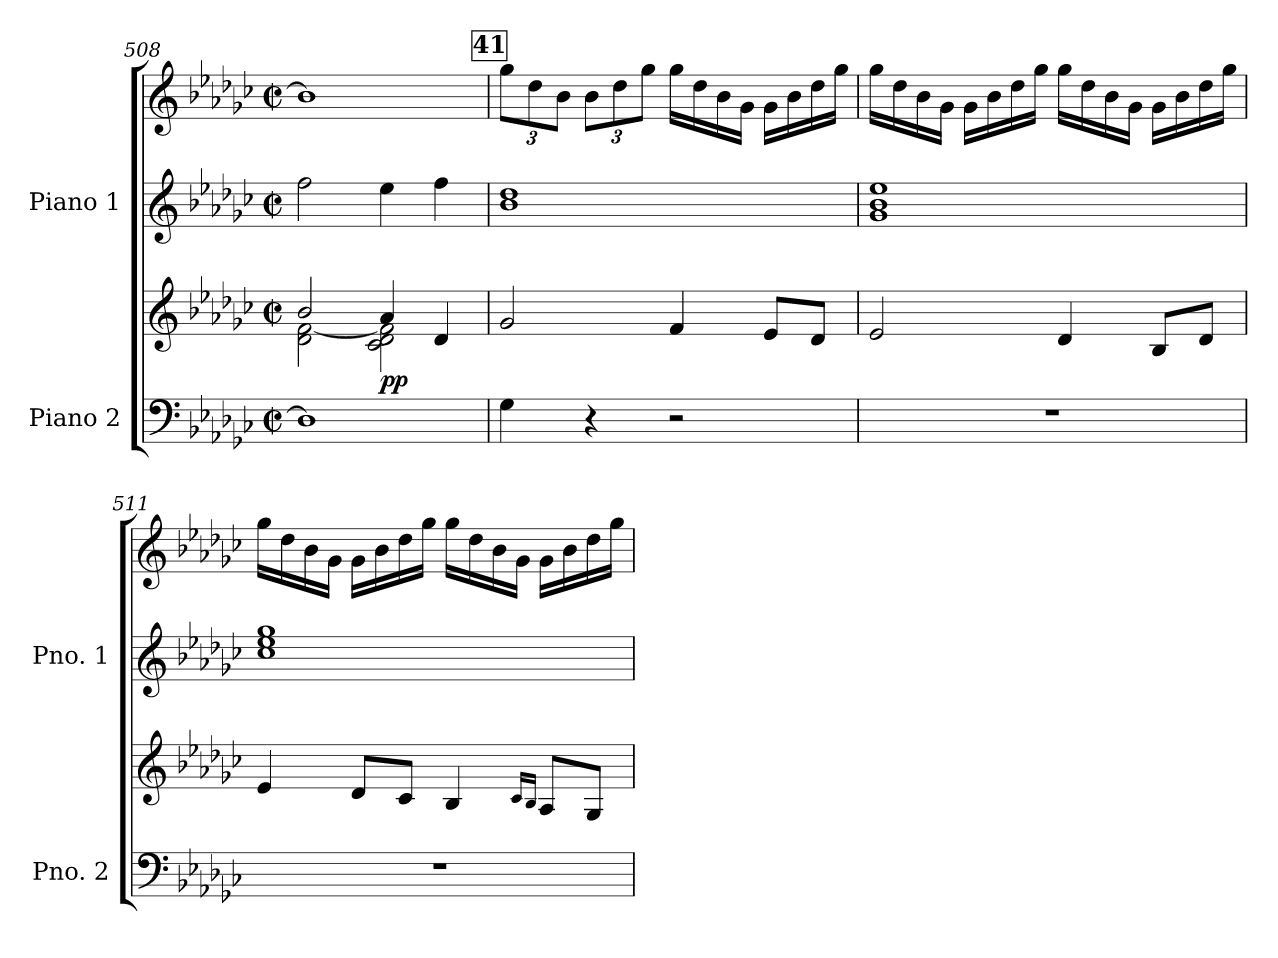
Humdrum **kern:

**kern	**kern	**dynam	**kern	**kern
*part2	*part2	*part2	*part1	*part1
*staff4	*staff3	*staff3/4	*staff2	*staff1
*I"Piano 2	*	*	*I"Piano 1	*
*I'Pno. 2	*	*	*I'Pno. 1	*
*clefF4	*clefG2	*	*clefG2	*clefG2
*k[b-e-a-d-g-c-]	*k[b-e-a-d-g-c-]	*	*k[b-e-a-d-g-c-]	*k[b-e-a-d-g-c-]
*M2/2	*M2/2	*	*M2/2	*M2/2
*met(c|)	*met(c|)	*	*met(c|)	*met(c|)
=508	=508	=508	=508	=508
*	*^	*	*	*
1D-]	2b-/	2d-\ [2f\	.	2ff\	1b-]
!	!	!	!LO:DY:b	!	!
.	4a-/	2c-\ 2d-\ 2f\]	pp	4ee-\	.
.	4d-/	.	.	4ff\	.
*	*v	*v	*	*	*
!!LO:PB:g=z
!!LO:REH:place=s1:a:B:fs=14:t=41
=509	=509	=509	=509	=509
*	*	*	*	*Xbrackettup
4G-\	2g-/	.	1b- 1dd-	12gg-\L
.	.	.	.	12dd-\
.	.	.	.	12b-\J
4r	.	.	.	12b-\L
.	.	.	.	12dd-\
.	.	.	.	12gg-\J
2r	4f/	.	.	16gg-\LL
.	.	.	.	16dd-\
.	.	.	.	16b-\
.	.	.	.	16g-\JJ
.	8e-/L	.	.	16g-\LL
.	.	.	.	16b-\
.	8d-/J	.	.	16dd-\
.	.	.	.	16gg-\JJ
=510	=510	=510	=510	=510
1r	2e-/	.	1g- 1b- 1ee-	16gg-\LL
.	.	.	.	16dd-\
.	.	.	.	16b-\
.	.	.	.	16g-\JJ
.	.	.	.	16g-\LL
.	.	.	.	16b-\
.	.	.	.	16dd-\
.	.	.	.	16gg-\JJ
.	4d-/	.	.	16gg-\LL
.	.	.	.	16dd-\
.	.	.	.	16b-\
.	.	.	.	16g-\JJ
.	8B-/L	.	.	16g-\LL
.	.	.	.	16b-\
.	8d-/J	.	.	16dd-\
.	.	.	.	16gg-\JJ
!!LO:LB:g=z
=511	=511	=511	=511	=511
1r	4e-/	.	1cc- 1ee- 1gg-	16gg-\LL
.	.	.	.	16dd-\
.	.	.	.	16b-\
.	.	.	.	16g-\JJ
.	8d-/L	.	.	16g-\LL
.	.	.	.	16b-\
.	8c-/J	.	.	16dd-\
.	.	.	.	16gg-\JJ
.	4B-/	.	.	16gg-\LL
.	.	.	.	16dd-\
.	.	.	.	16b-\
.	.	.	.	16g-\JJ
.	16qc-/LL	.	.	.
.	16qB-/JJ	.	.	.
.	8A-/L	.	.	16g-\LL
.	.	.	.	16b-\
.	8G-/J	.	.	16dd-\
.	.	.	.	16gg-\JJ
=	=	=	=	=
*-	*-	*-	*-	*-
